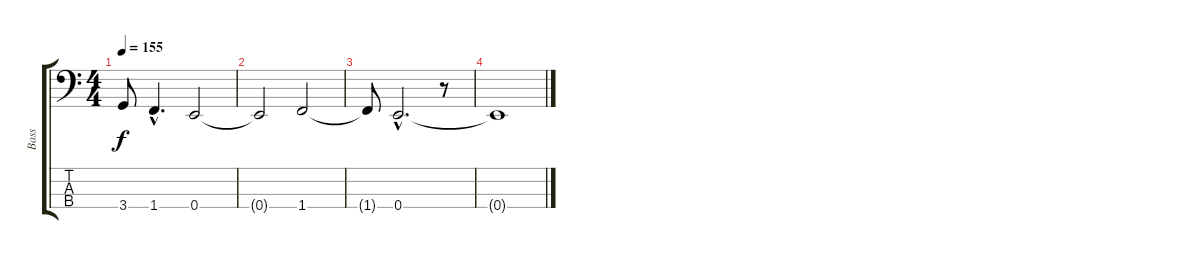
\track ("Bass" "Bass") {instrument electricbasspick}
\staff {score tabs}
\tuning (G2 D2 A1 E1) {hide}
\ts (4 4)
\tempo 155
\clef f4
\ks c
3.4{t}.8{dy f} 1.4{hac}.4{d} 0.4.2 |
0.4{t}.2 1.4.2 |
1.4{t}.8 0.4{hac}.2{d} r.8 |
0.4{t}.1
